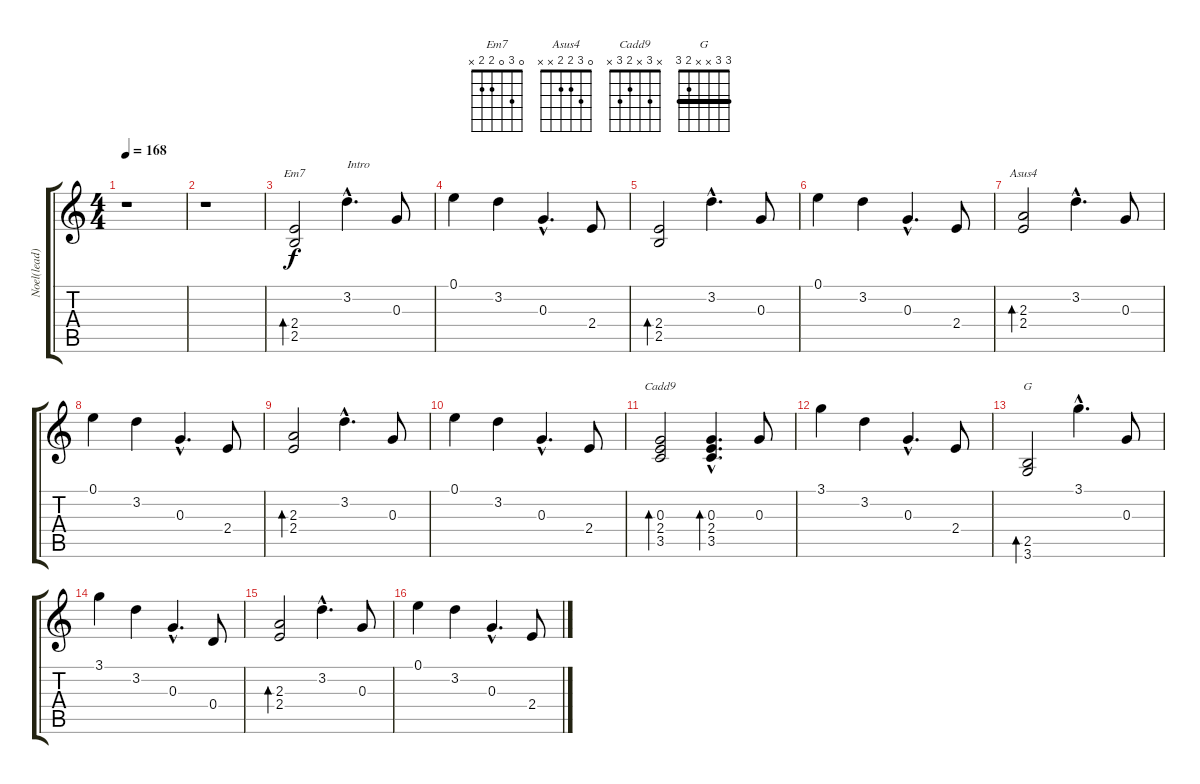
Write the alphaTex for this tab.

\track ("Noel(lead)" "Noel(lead)") {instrument acousticguitarsteel}
\staff {score tabs}
\tuning (E4 B3 G3 D3 A2 E2) {hide}
\chord ("Em7" 0 3 0 2 2 x)
\chord ("Asus4" 0 3 2 2 x x)
\chord ("Cadd9" x 3 x 2 3 x)
\chord ("G" 3 3 x x 2 3) {barre 3}
\ts (4 4)
\tempo 168
\clef g2
\ks c
r.1{dy f instrument acousticguitarsteel} |
r.1 |
(2.4 2.5).2{bd 60 ch "Em7"} 3.2{hac}.4{d txt "Intro"} 0.3.8 |
0.1.4 3.2.4 0.3{hac}.4{d} 2.4.8 |
(2.4 2.5).2{bd 60} 3.2{hac}.4{d} 0.3.8 |
0.1.4 3.2.4 0.3{hac}.4{d} 2.4.8 |
(2.3 2.4).2{bd 60 ch "Asus4"} 3.2{hac}.4{d} 0.3.8 |
0.1.4 3.2.4 0.3{hac}.4{d} 2.4.8 |
(2.3 2.4).2{bd 60} 3.2{hac}.4{d} 0.3.8 |
0.1.4 3.2.4 0.3{hac}.4{d} 2.4.8 |
(0.3 2.4 3.5).2{bd 60 ch "Cadd9"} (0.3{hac} 2.4{hac} 3.5{hac}).4{d bd 60} 0.3.8 |
3.1.4 3.2.4 0.3{hac}.4{d} 2.4.8 |
(2.5 3.6).2{bd 60 ch "G"} 3.1{hac}.4{d} 0.3.8 |
3.1.4 3.2.4 0.3{hac}.4{d} 0.4.8 |
(2.3 2.4).2{bd 60} 3.2{hac}.4{d} 0.3.8 |
0.1.4 3.2.4 0.3{hac}.4{d} 2.4.8
